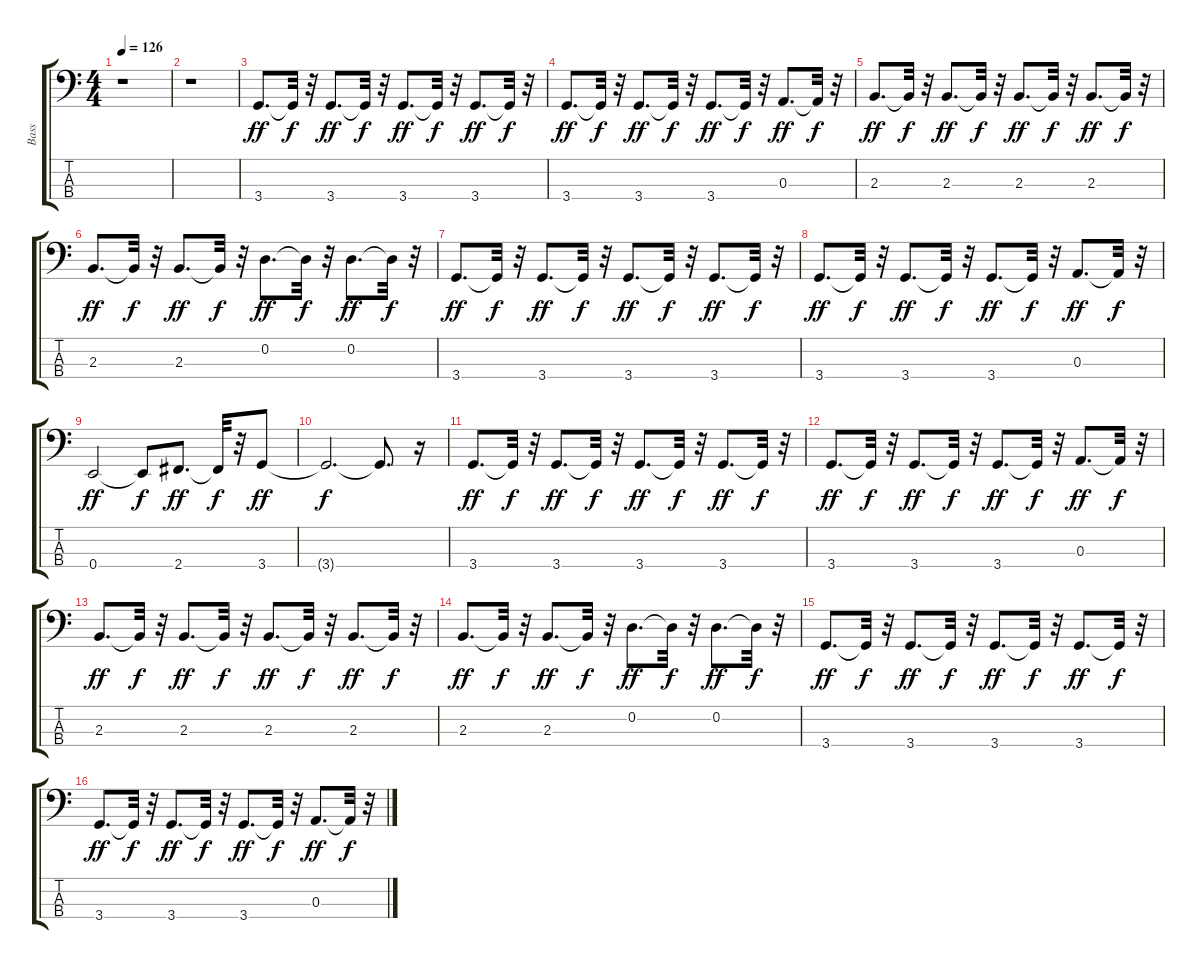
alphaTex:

\track ("Bass" "Bass") {instrument synthbass2}
\staff {score tabs}
\tuning (G2 D2 A1 E1) {hide}
\ts (4 4)
\tempo 126
\clef f4
\ks c
r.1{dy f} |
r.1 |
3.4.8{d dy ff} 3.4{t}.32{dy f} r.32 3.4.8{d dy ff} 3.4{t}.32{dy f} r.32 3.4.8{d dy ff} 3.4{t}.32{dy f} r.32 3.4.8{d dy ff} 3.4{t}.32{dy f} r.32 |
3.4.8{d dy ff} 3.4{t}.32{dy f} r.32 3.4.8{d dy ff} 3.4{t}.32{dy f} r.32 3.4.8{d dy ff} 3.4{t}.32{dy f} r.32 0.3.8{d dy ff} 0.3{t}.32{dy f} r.32 |
2.3.8{d dy ff} 2.3{t}.32{dy f} r.32 2.3.8{d dy ff} 2.3{t}.32{dy f} r.32 2.3.8{d dy ff} 2.3{t}.32{dy f} r.32 2.3.8{d dy ff} 2.3{t}.32{dy f} r.32 |
2.3.8{d dy ff} 2.3{t}.32{dy f} r.32 2.3.8{d dy ff} 2.3{t}.32{dy f} r.32 0.2.8{d dy ff} 0.2{t}.32{dy f} r.32 0.2.8{d dy ff} 0.2{t}.32{dy f} r.32 |
3.4.8{d dy ff} 3.4{t}.32{dy f} r.32 3.4.8{d dy ff} 3.4{t}.32{dy f} r.32 3.4.8{d dy ff} 3.4{t}.32{dy f} r.32 3.4.8{d dy ff} 3.4{t}.32{dy f} r.32 |
3.4.8{d dy ff} 3.4{t}.32{dy f} r.32 3.4.8{d dy ff} 3.4{t}.32{dy f} r.32 3.4.8{d dy ff} 3.4{t}.32{dy f} r.32 0.3.8{d dy ff} 0.3{t}.32{dy f} r.32 |
0.4.2{dy ff} 0.4{t}.8{dy f} 2.4.8{d dy ff} 2.4{t}.32{dy f} r.32 3.4.8{dy ff} |
3.4{t}.2{d dy f} 3.4{t}.8{d} r.16 |
3.4.8{d dy ff} 3.4{t}.32{dy f} r.32 3.4.8{d dy ff} 3.4{t}.32{dy f} r.32 3.4.8{d dy ff} 3.4{t}.32{dy f} r.32 3.4.8{d dy ff} 3.4{t}.32{dy f} r.32 |
3.4.8{d dy ff} 3.4{t}.32{dy f} r.32 3.4.8{d dy ff} 3.4{t}.32{dy f} r.32 3.4.8{d dy ff} 3.4{t}.32{dy f} r.32 0.3.8{d dy ff} 0.3{t}.32{dy f} r.32 |
2.3.8{d dy ff} 2.3{t}.32{dy f} r.32 2.3.8{d dy ff} 2.3{t}.32{dy f} r.32 2.3.8{d dy ff} 2.3{t}.32{dy f} r.32 2.3.8{d dy ff} 2.3{t}.32{dy f} r.32 |
2.3.8{d dy ff} 2.3{t}.32{dy f} r.32 2.3.8{d dy ff} 2.3{t}.32{dy f} r.32 0.2.8{d dy ff} 0.2{t}.32{dy f} r.32 0.2.8{d dy ff} 0.2{t}.32{dy f} r.32 |
3.4.8{d dy ff} 3.4{t}.32{dy f} r.32 3.4.8{d dy ff} 3.4{t}.32{dy f} r.32 3.4.8{d dy ff} 3.4{t}.32{dy f} r.32 3.4.8{d dy ff} 3.4{t}.32{dy f} r.32 |
3.4.8{d dy ff} 3.4{t}.32{dy f} r.32 3.4.8{d dy ff} 3.4{t}.32{dy f} r.32 3.4.8{d dy ff} 3.4{t}.32{dy f} r.32 0.3.8{d dy ff} 0.3{t}.32{dy f} r.32
